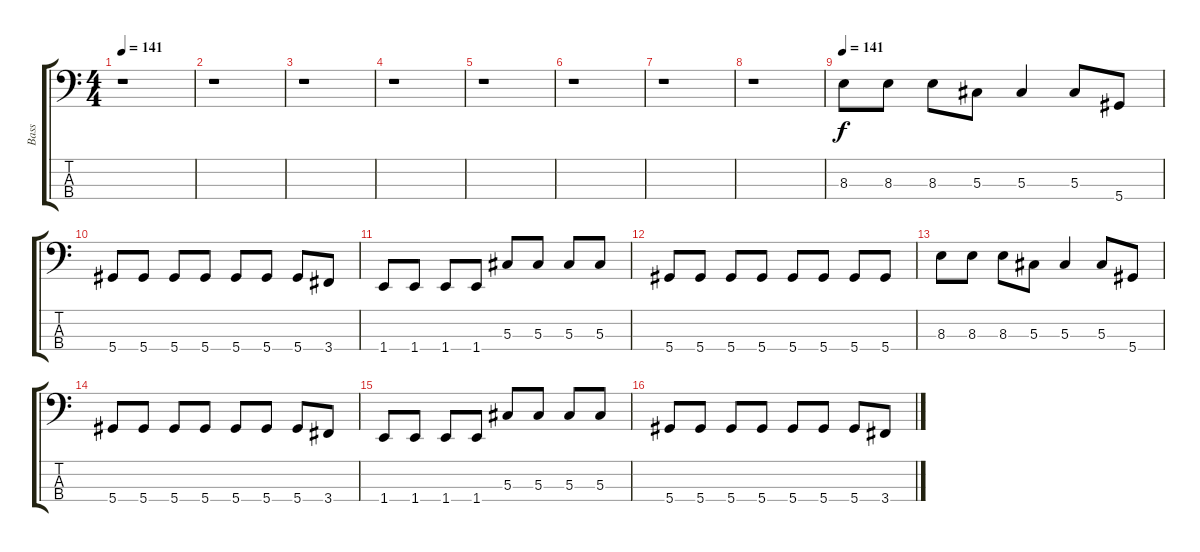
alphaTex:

\track ("Bass" "Bass") {instrument electricbasspick}
\staff {score tabs}
\tuning (Gb2 Db2 Ab1 Eb1) {hide}
\ts (4 4)
\tempo 141
\tempo 134
\tempo 141
\clef f4
\ks c
r.1{dy f instrument electricbasspick} |
r.1 |
r.1 |
r.1 |
r.1 |
r.1 |
r.1 |
r.1 |
\tempo 141
8.3.8 8.3.8 8.3.8 5.3.8 5.3.4 5.3.8 5.4.8 |
5.4.8 5.4.8 5.4.8 5.4.8 5.4.8 5.4.8 5.4.8 3.4.8 |
1.4.8 1.4.8 1.4.8 1.4.8 5.3.8 5.3.8 5.3.8 5.3.8 |
5.4.8 5.4.8 5.4.8 5.4.8 5.4.8 5.4.8 5.4.8 5.4.8 |
8.3.8 8.3.8 8.3.8 5.3.8 5.3.4 5.3.8 5.4.8 |
5.4.8 5.4.8 5.4.8 5.4.8 5.4.8 5.4.8 5.4.8 3.4.8 |
1.4.8 1.4.8 1.4.8 1.4.8 5.3.8 5.3.8 5.3.8 5.3.8 |
5.4.8 5.4.8 5.4.8 5.4.8 5.4.8 5.4.8 5.4.8 3.4.8
